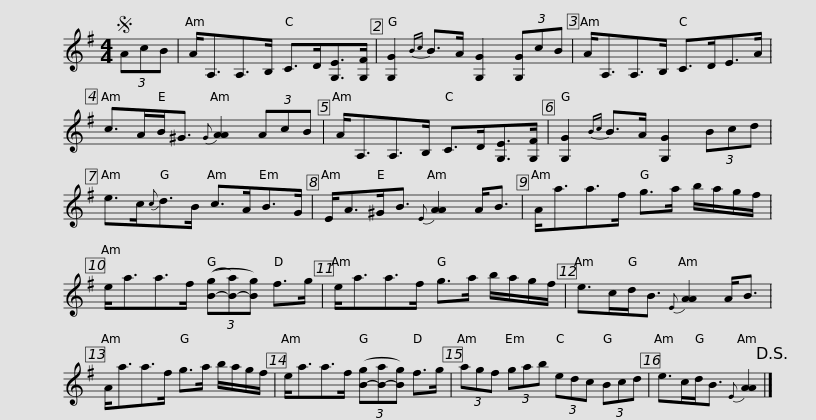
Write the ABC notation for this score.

X:1
L:1/8
M:4/4
I:linebreak $
K:G
V:1 treble
V:1
S (3AcB | A<A,A,>B, C>D[G,E]>[G,F] | [G,G]2{Bc} B>A [G,G]2 (3[G,G]cB | A<A,A,>B, C>DE>A | c>AB<^G{G} [AA]2 (3AcB |$ %5
 A<A,A,>B, C>D[G,E]>[G,F] | [G,G]2{Bc} B>A [G,G]2 (3Bcd | e>c{c}d>B c>AB>G | E<A^G<B{E} [AA]2 A<B |$ A<aa>f g>a b/a/g/f/ | %10
 e<aa>f (3(([B-g][B-a])[Bg]) f>g | e<aa>f g>a b/a/g/f/ | e>cd<B{E} [AA]2 A<B |$ A<aa>f g>a b/a/g/f/ | e<aa>f (3([B-g][B-a][Bg]) f>g | %15
 (3agf (3gab (3edc (3Bcd | e>cd<B{E} [AA]2!D.S.! |] %17
